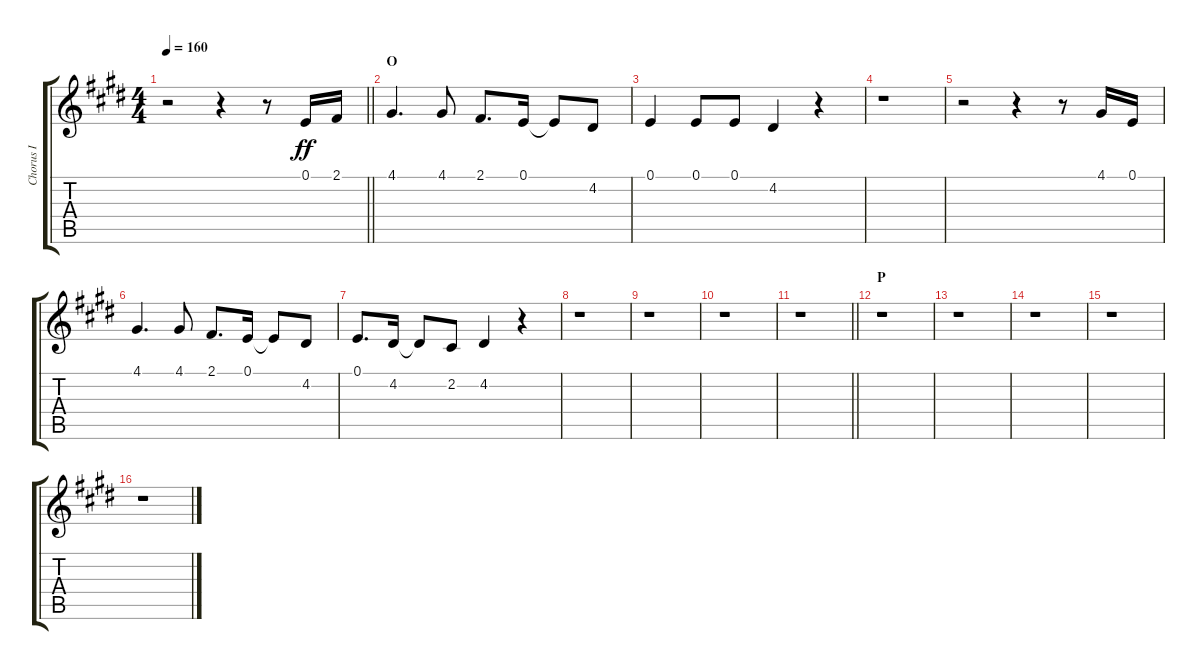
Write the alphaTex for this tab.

\track ("Chorus I" "Chorus I") {instrument voiceoohs}
\staff {score tabs}
\tuning (E4 B3 G3 D3 A2 E2) {hide}
\ts (4 4)
\tempo 160
\clef g2
\barLineRight lightlight
\ks e
r.2{dy ff} r.4 r.8 0.1.16 2.1.16 |
\section ("" "O")
4.1.4{d} 4.1.8 2.1.8{d} 0.1.16 0.1{t}.8 4.2.8 |
0.1.4 0.1.8 0.1.8 4.2.4 r.4 |
r.1 |
r.2 r.4 r.8 4.1.16 0.1.16 |
4.1.4{d} 4.1.8 2.1.8{d} 0.1.16 0.1{t}.8 4.2.8 |
0.1.8{d} 4.2.16 4.2{t}.8 2.2.8 4.2.4 r.4 |
r.1 |
r.1 |
r.1 |
\barLineRight lightlight
r.1 |
\section ("" "P")
r.1 |
r.1 |
r.1 |
r.1 |
r.1
